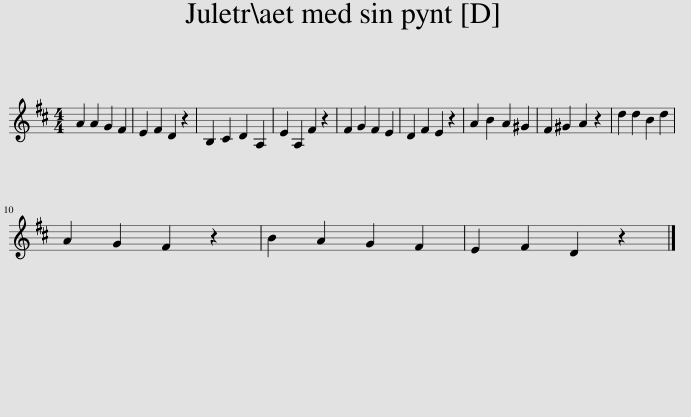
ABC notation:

X:1
L:1/8
M:4/4
I:linebreak $
K:D
V:1 treble
V:1
 A2 A2 G2 F2 | E2 F2 D2 z2 | B,2 C2 D2 A,2 | E2 A,2 F2 z2 | F2 G2 F2 E2 | %5
 D2 F2 E2 z2 | A2 B2 A2 ^G2 | F2 ^G2 A2 z2 | d2 d2 B2 d2 |$ A2 G2 F2 z2 | %10
 B2 A2 G2 F2 | E2 F2 D2 z2 |] %12
